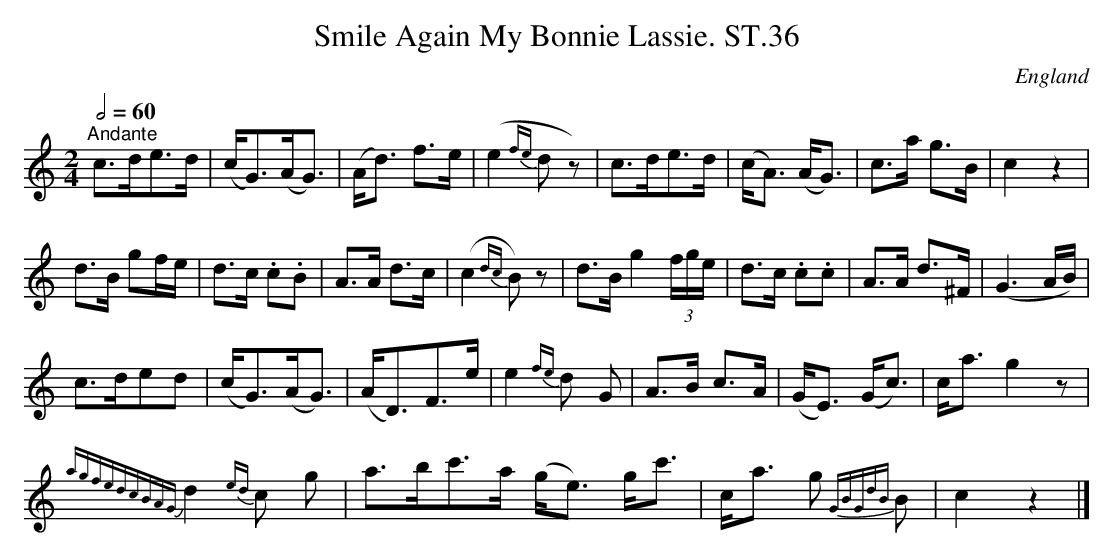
X:1
T:Smile Again My Bonnie Lassie. ST.36
L:1/8
M:2/4
O:England
Q:1/2=60
K:C
"^Andante"c>de>d|(c<G)(A<G)|(A<d) f>e|(e2{fe}dz)|\
c>de>d|(c<A) (A<G)|c>a g>B|c2z2|!
d>B gf/2e/2|d>c .c.B|A>A d>c|(c2{dc}B)z|\
d>Bg2(3f/2g/2e/2|d>c .c.c|A>A d>^F|(G3A/2B/2)|!
c>ded|(c<G)(A<G)|(A<D)F>e|e2{fe}d G|\
A>B c>A|(G<E) (G<c)|c<a g2z|!
{agfedcBAG}d2{ed}c g|a>bc'>a (g<e) g<c'|\
c<a g {GBGdB}B|c2z2|]
